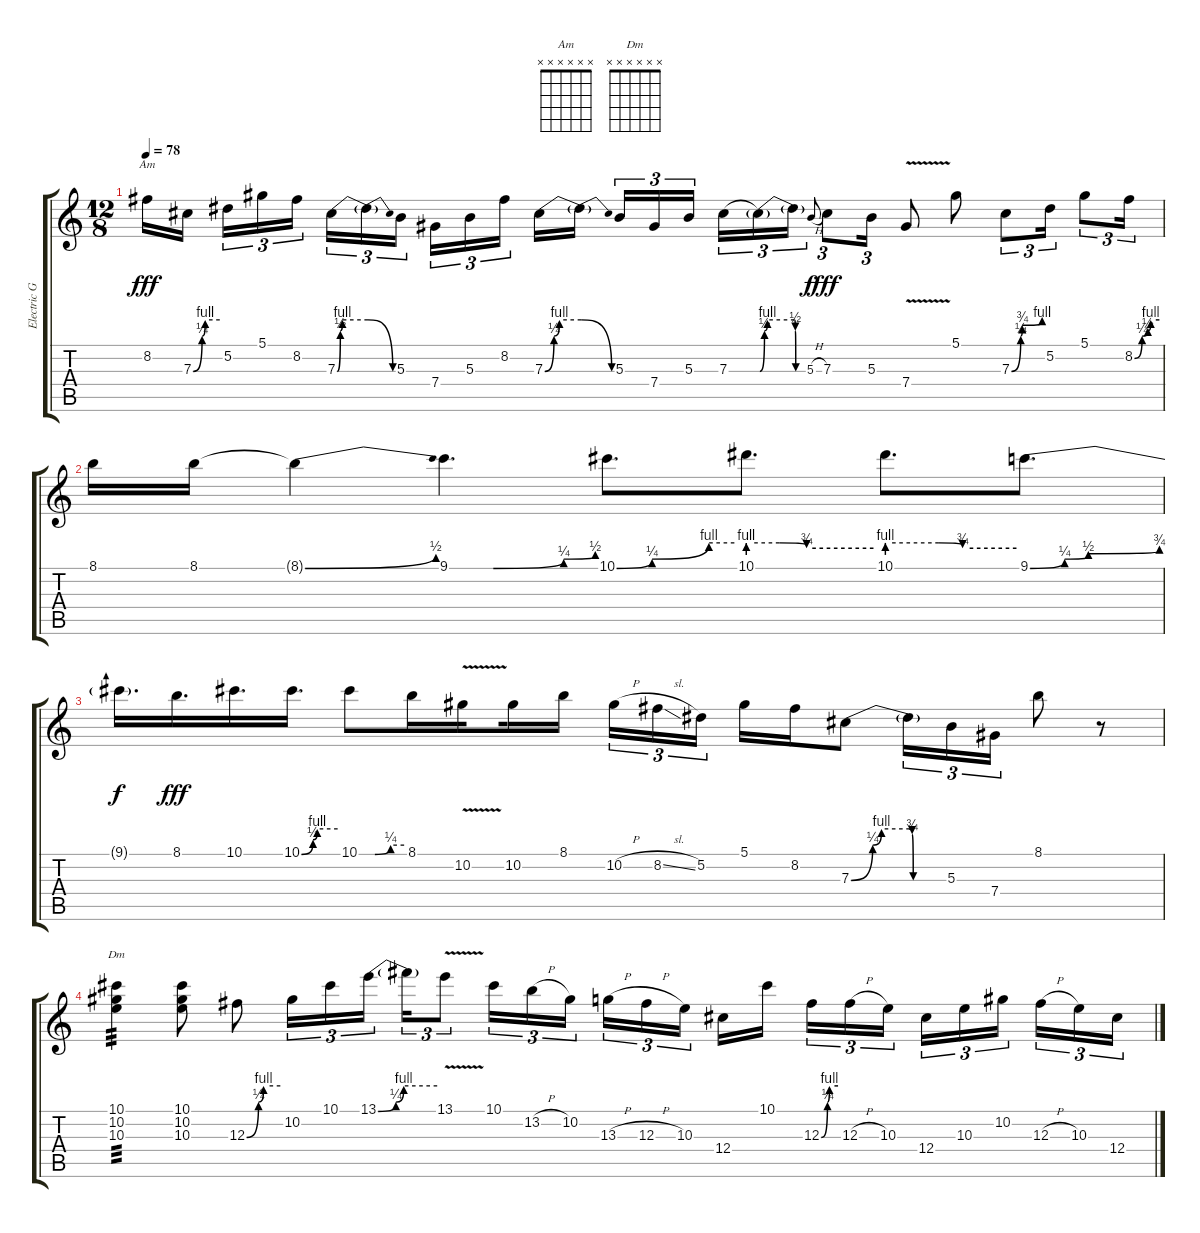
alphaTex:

\track ("Electric Guitar" "Electric G") {instrument electricguitarjazz}
\staff {score tabs}
\tuning (Eb4 Bb3 Gb3 Db3 Ab2 Eb2) {hide}
\chord ("Am" x x x x x x)
\chord ("Dm" x x x x x x)
\ts (12 8)
\tempo 78
\clef g2
\ks c
8.2.16{ch "Am" dy fff} 7.3{be (custom 0 0 20 1 27 4 60 4)}.16{beam splitsecondary} 5.2.16{tu (3 2)} 5.1.16{tu (3 2)} 8.2.16{tu (3 2) beam splitsecondary} 7.3{be (custom 0 0 6 2 10 4 60 4)}.16{tu (3 2)} 7.3{be (release 0 4 60 0) t}.16{tu (3 2)} 5.3.16{tu (3 2)} 7.4.16{tu (3 2)} 5.3.16{tu (3 2)} 8.2.16{tu (3 2) beam splitsecondary} 7.3{be (custom 0 0 15 1 24 4 60 4)}.16 7.3{be (release 0 4 60 0) t}.16{beam splitsecondary} 5.3.16{tu (3 2)} 7.4.16{tu (3 2)} 5.3.16{tu (3 2)} 7.3{be (hold 0 0 60 0)}.16{tu (3 2)} 7.3{be (custom 0 0 8 2 13 4 60 4) t}.16{tu (3 2)} 7.3{be (custom 0 4 6 2 9 0 60 0) t}.16{tu (3 2)} 5.3{h}.8{gr onbeat dy f} 7.3.8{tu (3 2) dy fff} 5.3.16{tu (3 2)} 7.4{v}.8 5.1.8 7.3{be (custom 0 0 18 1 21 3 60 4)}.8{tu (3 2)} 5.2.16{tu (3 2)} 5.1.8{tu (3 2)} 8.2{be (custom 0 0 18 1 32 2 39 4 60 4)}.16{tu (3 2)} |
8.1.16 8.1.16 8.1{be (bend 0 0 60 2) t}.4 9.1{be (custom 0 0 18 0 47 1 60 2)}.4{d} 10.1{be (custom 0 0 18 1 47 4 60 4)}.8{d} 10.1{be (custom 0 4 15 4 28 3 60 3)}.8{d} 10.1{be (custom 0 4 24 4 35 3 60 3)}.8{d} 9.1{be (custom 0 0 16 1 27 2 60 3)}.8{d} |
9.1{t}.16{d dy f} 8.1.16{d dy fff} 10.1.16{d} 10.1{be (custom 0 0 19 2 26 4 60 4)}.16{d} 10.1{be (custom 0 0 21 0 42 1 60 1)}.8 8.1.16 10.2{v}.16{beam splitsecondary} 10.2.16 8.1.16 10.2{h}.16{tu (3 2)} 8.2{sl}.16{tu (3 2)} 5.2.16{tu (3 2) beam splitsecondary} 5.1.16 8.2.16 7.3{be (custom 0 0 22 1 31 4 60 4)}.8 7.3{be (custom 0 4 4 3 6 0 60 0) t}.16{tu (3 2)} 5.3.16{tu (3 2)} 7.4.16{tu (3 2)} 8.1.8 r.8 |
(10.1 10.2 10.3).4{ch "Dm" tp 3} (10.1 10.2 10.3).8 12.3{be (custom 0 0 21 1 30 4 60 4)}.8 10.2.16{tu (3 2)} 10.1.16{tu (3 2)} 13.1{be (custom 0 0 18 1 26 4 60 4)}.16{tu (3 2) beam splitsecondary} 13.1{t}.16{tu (3 2)} 13.1{v}.8{tu (3 2)} 10.1.16{tu (3 2)} 13.2{h}.16{tu (3 2)} 10.2.16{tu (3 2) beam splitsecondary} 13.3{h}.16{tu (3 2)} 12.3{h}.16{tu (3 2)} 10.3.16{tu (3 2) beam splitsecondary} 12.4.16 10.1.16 12.3{be (custom 0 0 22 1 29 4 60 4)}.16{tu (3 2)} 12.3{h}.16{tu (3 2)} 10.3.16{tu (3 2) beam splitsecondary} 12.4.16{tu (3 2)} 10.3.16{tu (3 2)} 10.2.16{tu (3 2) beam splitsecondary} 12.3{h}.16{tu (3 2)} 10.3.16{tu (3 2)} 12.4.16{tu (3 2)}
